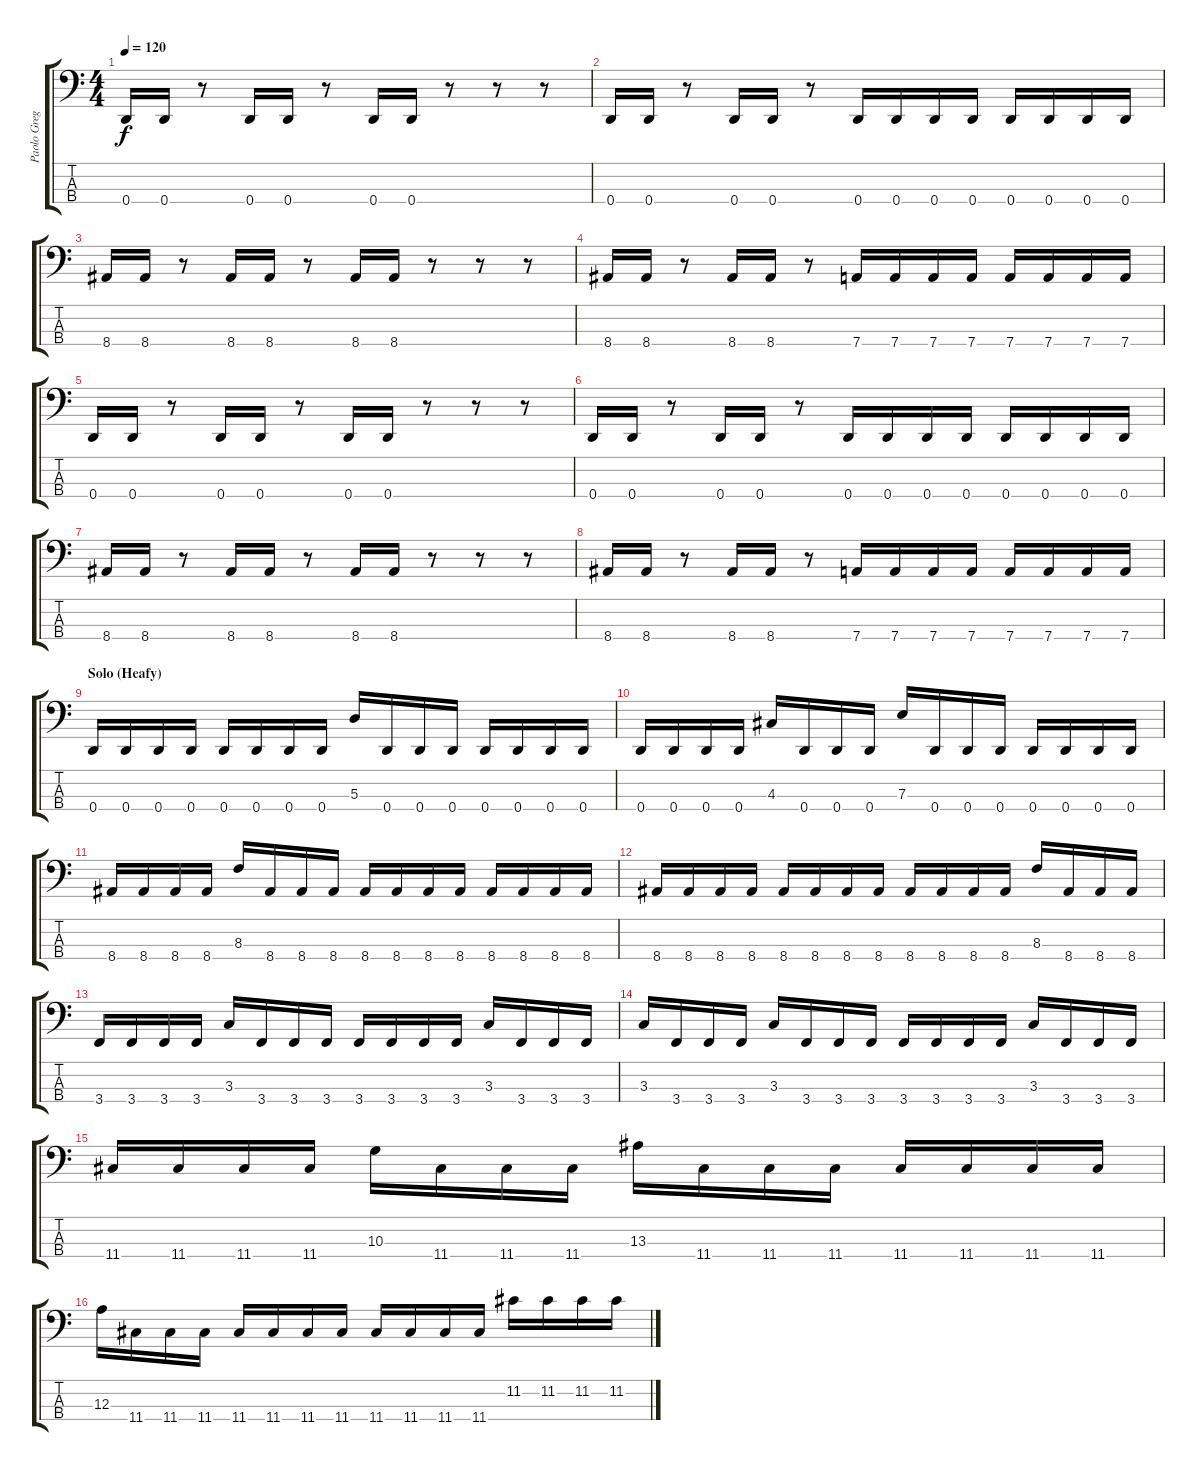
\track ("Paolo Gregoletto" "Paolo Greg") {instrument electricbasspick}
\staff {score tabs}
\tuning (G2 D2 A1 D1) {hide}
\ts (4 4)
\tempo 120
\clef f4
\ks c
0.4.16{dy f} 0.4.16 r.8 0.4.16 0.4.16 r.8 0.4.16 0.4.16 r.8 r.8 r.8 |
0.4.16 0.4.16 r.8 0.4.16 0.4.16 r.8 0.4.16 0.4.16 0.4.16 0.4.16 0.4.16 0.4.16 0.4.16 0.4.16 |
8.4.16 8.4.16 r.8 8.4.16 8.4.16 r.8 8.4.16 8.4.16 r.8 r.8 r.8 |
8.4.16 8.4.16 r.8 8.4.16 8.4.16 r.8 7.4.16 7.4.16 7.4.16 7.4.16 7.4.16 7.4.16 7.4.16 7.4.16 |
0.4.16 0.4.16 r.8 0.4.16 0.4.16 r.8 0.4.16 0.4.16 r.8 r.8 r.8 |
0.4.16 0.4.16 r.8 0.4.16 0.4.16 r.8 0.4.16 0.4.16 0.4.16 0.4.16 0.4.16 0.4.16 0.4.16 0.4.16 |
8.4.16 8.4.16 r.8 8.4.16 8.4.16 r.8 8.4.16 8.4.16 r.8 r.8 r.8 |
8.4.16 8.4.16 r.8 8.4.16 8.4.16 r.8 7.4.16 7.4.16 7.4.16 7.4.16 7.4.16 7.4.16 7.4.16 7.4.16 |
\section ("" "Solo (Heafy)")
0.4.16 0.4.16 0.4.16 0.4.16 0.4.16 0.4.16 0.4.16 0.4.16 5.3.16 0.4.16 0.4.16 0.4.16 0.4.16 0.4.16 0.4.16 0.4.16 |
0.4.16 0.4.16 0.4.16 0.4.16 4.3.16 0.4.16 0.4.16 0.4.16 7.3.16 0.4.16 0.4.16 0.4.16 0.4.16 0.4.16 0.4.16 0.4.16 |
8.4.16 8.4.16 8.4.16 8.4.16 8.3.16 8.4.16 8.4.16 8.4.16 8.4.16 8.4.16 8.4.16 8.4.16 8.4.16 8.4.16 8.4.16 8.4.16 |
8.4.16 8.4.16 8.4.16 8.4.16 8.4.16 8.4.16 8.4.16 8.4.16 8.4.16 8.4.16 8.4.16 8.4.16 8.3.16 8.4.16 8.4.16 8.4.16 |
3.4.16 3.4.16 3.4.16 3.4.16 3.3.16 3.4.16 3.4.16 3.4.16 3.4.16 3.4.16 3.4.16 3.4.16 3.3.16 3.4.16 3.4.16 3.4.16 |
3.3.16 3.4.16 3.4.16 3.4.16 3.3.16 3.4.16 3.4.16 3.4.16 3.4.16 3.4.16 3.4.16 3.4.16 3.3.16 3.4.16 3.4.16 3.4.16 |
11.4.16 11.4.16 11.4.16 11.4.16 10.3.16 11.4.16 11.4.16 11.4.16 13.3.16 11.4.16 11.4.16 11.4.16 11.4.16 11.4.16 11.4.16 11.4.16 |
12.3.16 11.4.16 11.4.16 11.4.16 11.4.16 11.4.16 11.4.16 11.4.16 11.4.16 11.4.16 11.4.16 11.4.16 11.2.16 11.2.16 11.2.16 11.2.16
